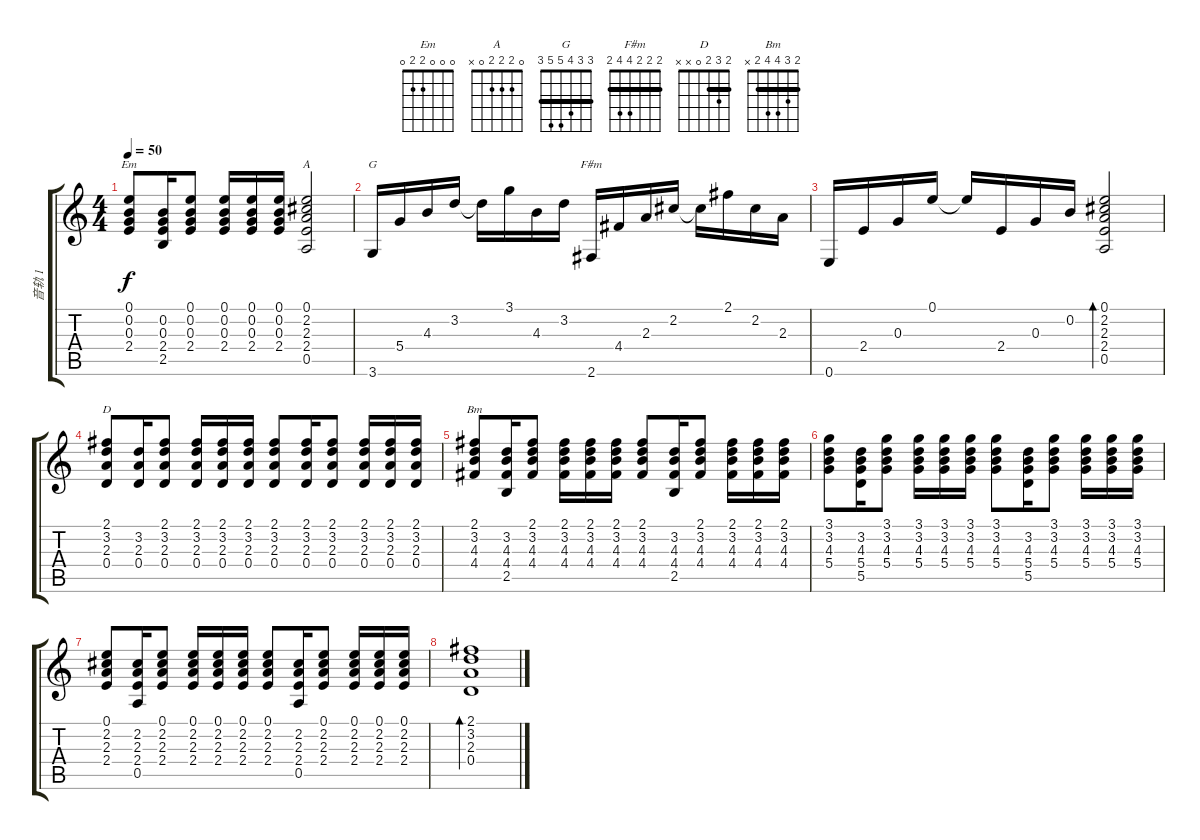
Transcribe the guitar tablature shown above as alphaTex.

\track ("音轨 1" "音轨 1") {instrument acousticguitarsteel}
\staff {score tabs}
\tuning (E4 B3 G3 D3 A2 E2) {hide}
\chord ("Em" 0 0 0 2 2 0)
\chord ("A" 0 2 2 2 0 x)
\chord ("G" 3 3 4 5 5 3) {barre 3}
\chord ("F#m" 2 2 2 4 4 2) {barre 2}
\chord ("D" 2 3 2 0 x x) {barre 2}
\chord ("Bm" 2 3 4 4 2 x) {barre 2}
\ts (4 4)
\tempo 50
\clef g2
\ks c
(0.1 0.2 0.3 2.4).8{ch "Em" dy f} (0.2 0.3 2.4 2.5).16 (0.1 0.2 0.3 2.4).8 (0.1 0.2 0.3 2.4).16 (0.1 0.2 0.3 2.4).16 (0.1 0.2 0.3 2.4).16 (0.1 2.2 2.3 2.4 0.5).2{ch "A"} |
3.6.16{ch "G"} 5.4.16 4.3.16 3.2.16 3.2{t}.16 3.1.16 4.3.16 3.2.16 2.6.16{ch "F#m"} 4.4.16 2.3.16 2.2.16 2.2{t}.16 2.1.16 2.2.16 2.3.16 |
0.6.16 2.4.16 0.3.16 0.1.16 0.1{t}.16 2.4.16 0.3.16 0.2.16 (0.1 2.2 2.3 2.4 0.5).2{bd 120} |
(2.1 3.2 2.3 0.4).8{ch "D"} (3.2 2.3 0.4).16 (2.1 3.2 2.3 0.4).8 (2.1 3.2 2.3 0.4).16 (2.1 3.2 2.3 0.4).16 (2.1 3.2 2.3 0.4).16 (2.1 3.2 2.3 0.4).8 (2.1 3.2 2.3 0.4).16 (2.1 3.2 2.3 0.4).8 (2.1 3.2 2.3 0.4).16 (2.1 3.2 2.3 0.4).16 (2.1 3.2 2.3 0.4).16 |
(2.1 3.2 4.3 4.4).8{ch "Bm"} (3.2 4.3 4.4 2.5).16 (2.1 3.2 4.3 4.4).8 (2.1 3.2 4.3 4.4).16 (2.1 3.2 4.3 4.4).16 (2.1 3.2 4.3 4.4).16 (2.1 3.2 4.3 4.4).8 (3.2 4.3 4.4 2.5).16 (2.1 3.2 4.3 4.4).8 (2.1 3.2 4.3 4.4).16 (2.1 3.2 4.3 4.4).16 (2.1 3.2 4.3 4.4).16 |
(3.1 3.2 4.3 5.4).8 (3.2 4.3 5.4 5.5).16 (3.1 3.2 4.3 5.4).8 (3.1 3.2 4.3 5.4).16 (3.1 3.2 4.3 5.4).16 (3.1 3.2 4.3 5.4).16 (3.1 3.2 4.3 5.4).8 (3.2 4.3 5.4 5.5).16 (3.1 3.2 4.3 5.4).8 (3.1 3.2 4.3 5.4).16 (3.1 3.2 4.3 5.4).16 (3.1 3.2 4.3 5.4).16 |
(0.1 2.2 2.3 2.4).8 (2.2 2.3 2.4 0.5).16 (0.1 2.2 2.3 2.4).8 (0.1 2.2 2.3 2.4).16 (0.1 2.2 2.3 2.4).16 (0.1 2.2 2.3 2.4).16 (0.1 2.2 2.3 2.4).8 (2.2 2.3 2.4 0.5).16 (0.1 2.2 2.3 2.4).8 (0.1 2.2 2.3 2.4).16 (0.1 2.2 2.3 2.4).16 (0.1 2.2 2.3 2.4).16 |
(2.1 3.2 2.3 0.4).1{bd 120}
